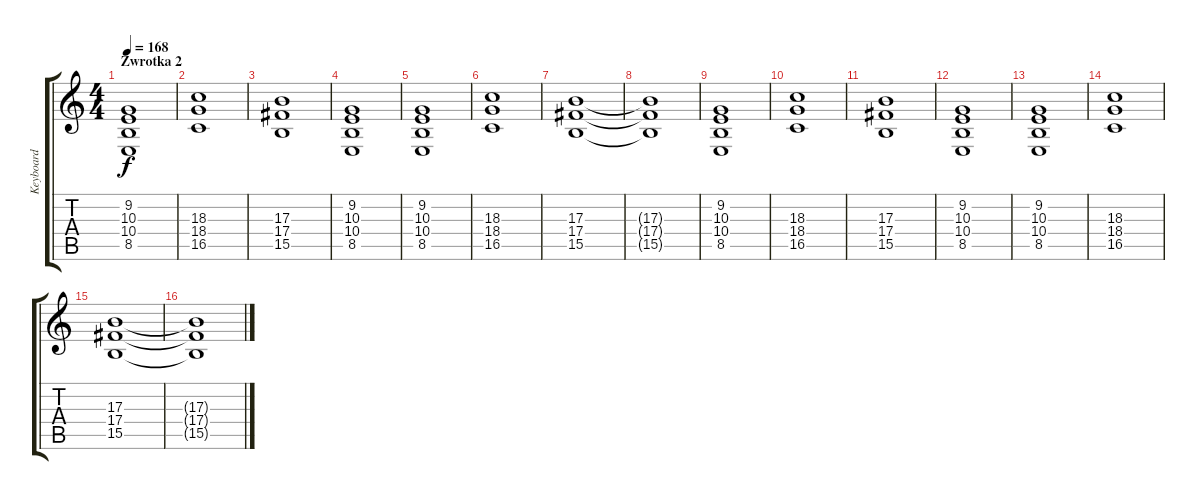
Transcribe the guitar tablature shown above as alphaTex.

\track ("Keyboard" "Keyboard") {instrument pad2warm}
\staff {score tabs}
\tuning (Eb4 Bb3 Gb3 Db3 Ab2 Eb2) {hide}
\ts (4 4)
\section ("" "Zwrotka 2")
\tempo 168
\clef g2
\ks c
(9.2 10.3 10.4 8.5).1{dy f} |
(18.3 18.4 16.5).1 |
(17.3 17.4 15.5).1 |
(9.2 10.3 10.4 8.5).1 |
(9.2 10.3 10.4 8.5).1 |
(18.3 18.4 16.5).1 |
(17.3 17.4 15.5).1 |
(17.3{t} 17.4{t} 15.5{t}).1 |
(9.2 10.3 10.4 8.5).1 |
(18.3 18.4 16.5).1 |
(17.3 17.4 15.5).1 |
(9.2 10.3 10.4 8.5).1 |
(9.2 10.3 10.4 8.5).1 |
(18.3 18.4 16.5).1 |
(17.3 17.4 15.5).1 |
(17.3{t} 17.4{t} 15.5{t}).1
